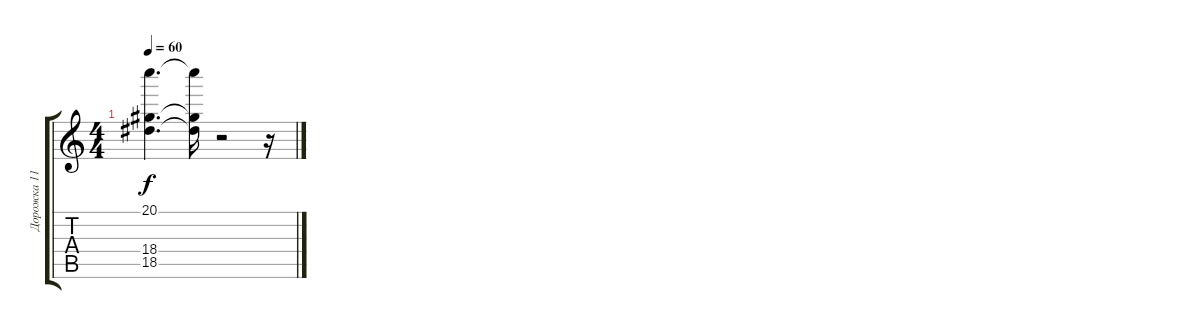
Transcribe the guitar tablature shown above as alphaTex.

\track ("Дорожка 11" "Дорожка 11") {instrument acousticguitarsteel}
\staff {score tabs}
\tuning (E4 B3 G3 D3 A2 E2) {hide}
\ts (4 4)
\tempo 60
\clef g2
\ks c
(20.1{t} 18.4{t} 18.5{t}).4{d dy f} (20.1{t} 18.4{t} 18.5{t}).16 r.2 r.16
